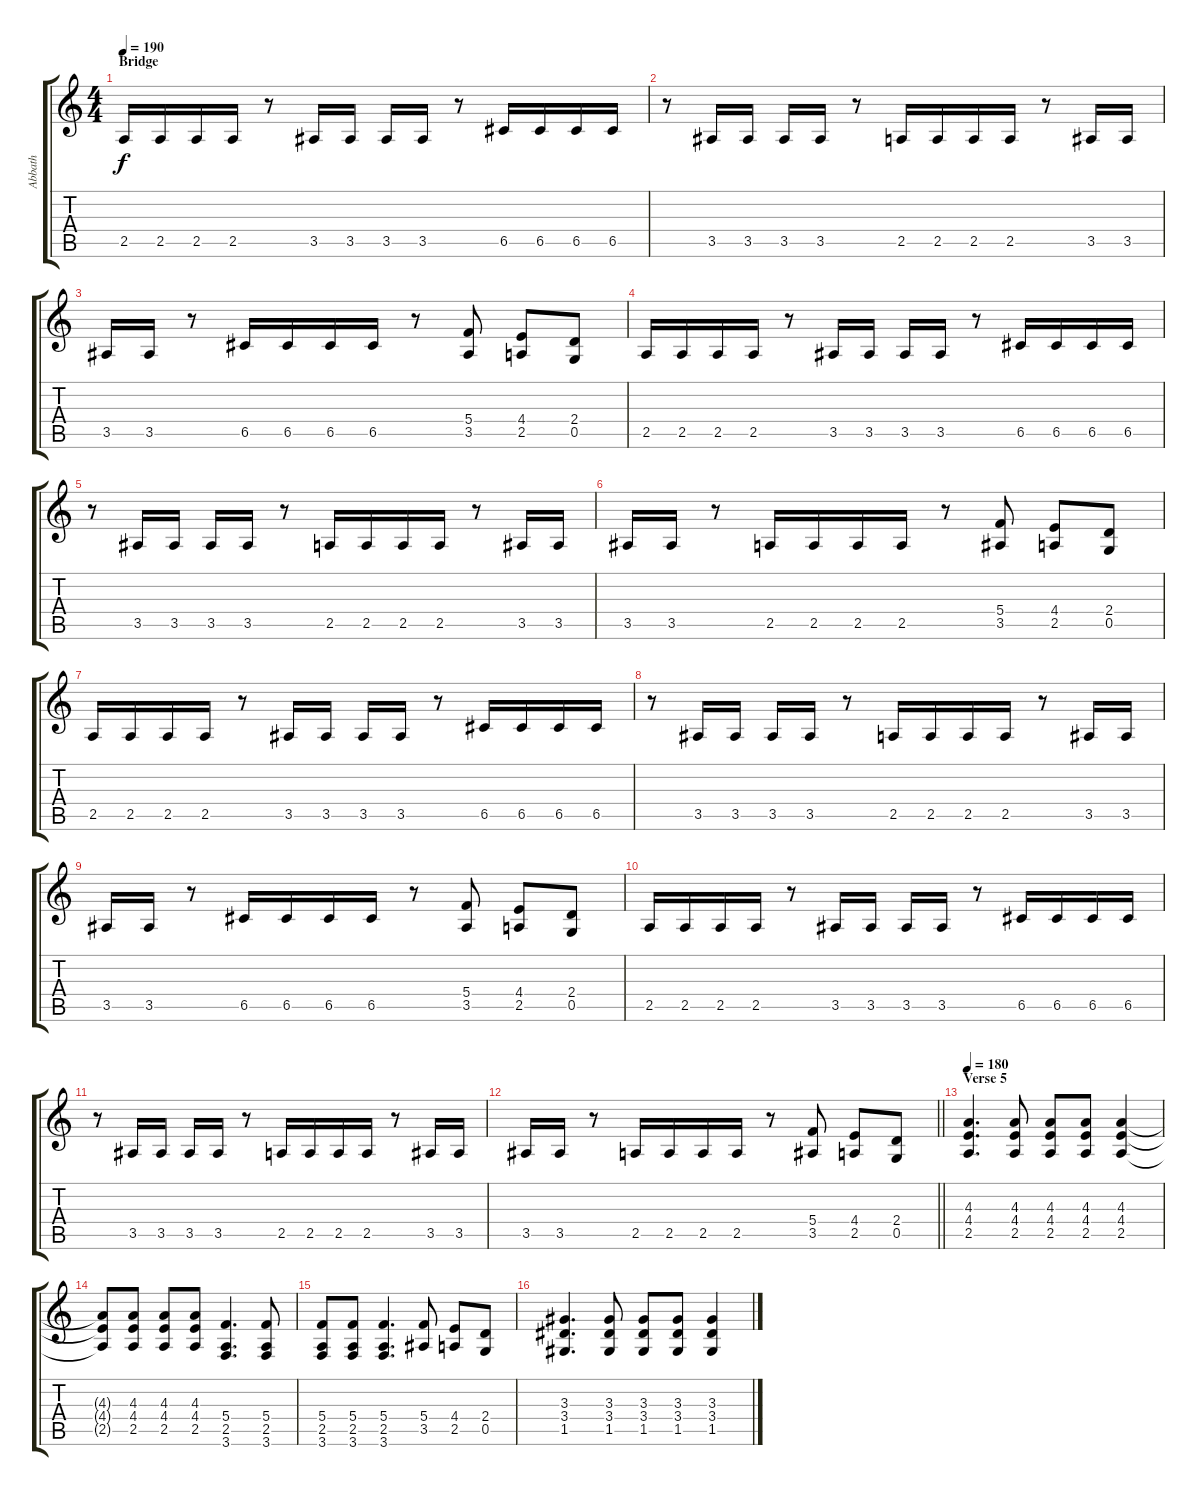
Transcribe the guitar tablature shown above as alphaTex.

\track ("Abbath" "Abbath") {instrument distortionguitar}
\staff {score tabs}
\tuning (D4 A3 F3 C3 G2 D2) {hide}
\ts (4 4)
\section ("" "Bridge")
\tempo 190
\clef g2
\ks c
2.5.16{dy f} 2.5.16 2.5.16 2.5.16 r.8 3.5.16 3.5.16 3.5.16 3.5.16 r.8 6.5.16 6.5.16 6.5.16 6.5.16 |
r.8 3.5.16 3.5.16 3.5.16 3.5.16 r.8 2.5.16 2.5.16 2.5.16 2.5.16 r.8 3.5.16 3.5.16 |
3.5.16 3.5.16 r.8 6.5.16 6.5.16 6.5.16 6.5.16 r.8 (5.4 3.5).8 (4.4 2.5).8 (2.4 0.5).8 |
2.5.16 2.5.16 2.5.16 2.5.16 r.8 3.5.16 3.5.16 3.5.16 3.5.16 r.8 6.5.16 6.5.16 6.5.16 6.5.16 |
r.8 3.5.16 3.5.16 3.5.16 3.5.16 r.8 2.5.16 2.5.16 2.5.16 2.5.16 r.8 3.5.16 3.5.16 |
3.5.16 3.5.16 r.8 2.5.16 2.5.16 2.5.16 2.5.16 r.8 (5.4 3.5).8 (4.4 2.5).8 (2.4 0.5).8 |
2.5.16 2.5.16 2.5.16 2.5.16 r.8 3.5.16 3.5.16 3.5.16 3.5.16 r.8 6.5.16 6.5.16 6.5.16 6.5.16 |
r.8 3.5.16 3.5.16 3.5.16 3.5.16 r.8 2.5.16 2.5.16 2.5.16 2.5.16 r.8 3.5.16 3.5.16 |
3.5.16 3.5.16 r.8 6.5.16 6.5.16 6.5.16 6.5.16 r.8 (5.4 3.5).8 (4.4 2.5).8 (2.4 0.5).8 |
2.5.16 2.5.16 2.5.16 2.5.16 r.8 3.5.16 3.5.16 3.5.16 3.5.16 r.8 6.5.16 6.5.16 6.5.16 6.5.16 |
r.8 3.5.16 3.5.16 3.5.16 3.5.16 r.8 2.5.16 2.5.16 2.5.16 2.5.16 r.8 3.5.16 3.5.16 |
\barLineRight lightlight
3.5.16 3.5.16 r.8 2.5.16 2.5.16 2.5.16 2.5.16 r.8 (5.4 3.5).8 (4.4 2.5).8 (2.4 0.5).8 |
\section ("" "Verse 5")
\tempo 180
(4.3 4.4 2.5).4{d} (4.3 4.4 2.5).8 (4.3 4.4 2.5).8 (4.3 4.4 2.5).8 (4.3 4.4 2.5).4 |
(4.3{t} 4.4{t} 2.5{t}).8 (4.3 4.4 2.5).8 (4.3 4.4 2.5).8 (4.3 4.4 2.5).8 (5.4 2.5 3.6).4{d} (5.4 2.5 3.6).8 |
(5.4 2.5 3.6).8 (5.4 2.5 3.6).8 (5.4 2.5 3.6).4{d} (5.4 3.5).8 (4.4 2.5).8 (2.4 0.5).8 |
(3.3 3.4 1.5).4{d} (3.3 3.4 1.5).8 (3.3 3.4 1.5).8 (3.3 3.4 1.5).8 (3.3 3.4 1.5).4
